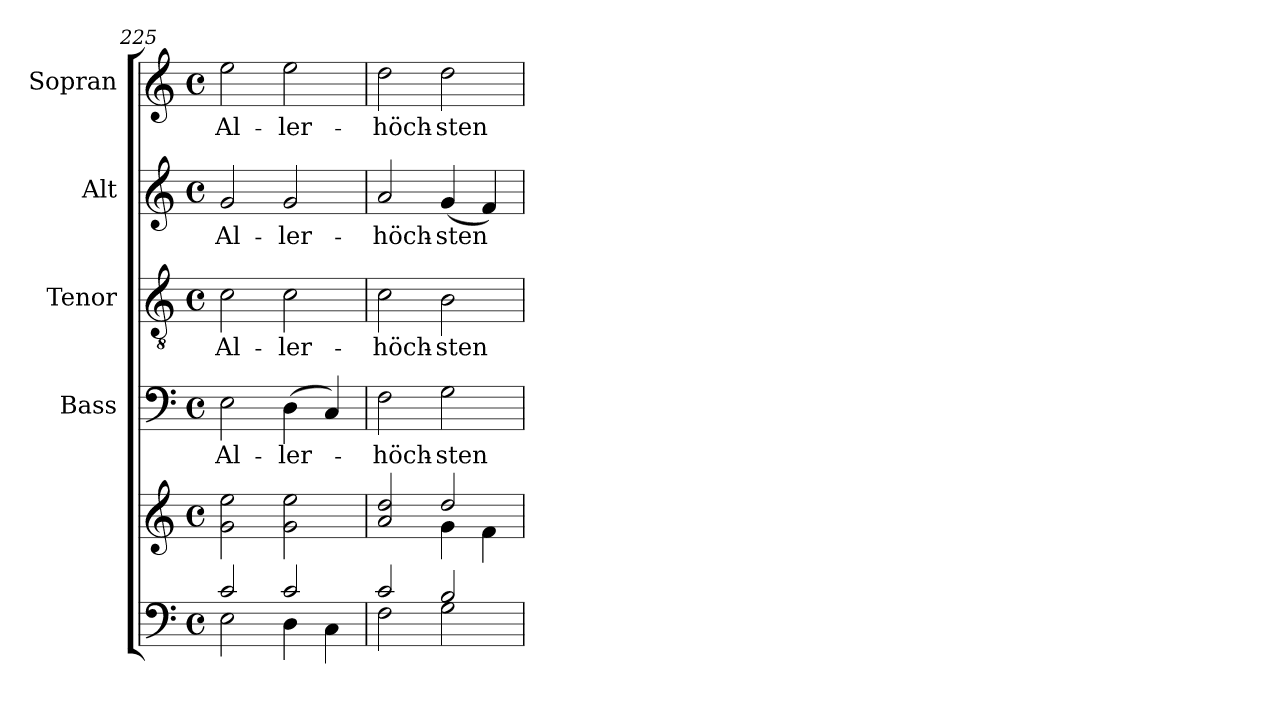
**kern	**kern	**kern	**text	**kern	**text	**kern	**text	**kern	**text
*part5	*part5	*part4	*part4	*part3	*part3	*part2	*part2	*part1	*part1
*staff6	*staff5	*staff4	*staff4	*staff3	*staff3	*staff2	*staff2	*staff1	*staff1
*	*	*I"Bass	*	*I"Tenor	*	*I"Alt	*	*I"Sopran	*
*	*	*I'B.	*	*I'T.	*	*I'A.	*	*I'S.	*
*clefF4	*clefG2	*clefF4	*	*clefGv2	*	*clefG2	*	*clefG2	*
*k[]	*k[]	*k[]	*	*k[]	*	*k[]	*	*k[]	*
*C:	*C:	*C:	*	*C:	*	*C:	*	*C:	*
*M4/4	*M4/4	*M4/4	*	*M4/4	*	*M4/4	*	*M4/4	*
*met(c)	*met(c)	*met(c)	*	*met(c)	*	*met(c)	*	*met(c)	*
=225	=225	=225	=225	=225	=225	=225	=225	=225	=225
*^	*	*	*	*	*	*	*	*	*
!	!	!	!	!LO:LY:b	!	!LO:LY:b	!	!LO:LY:b	!	!LO:LY:b
2c/	2E\	2g\ 2ee\	2E\	Al-	2c\	Al-	2g/	Al-	2ee\	Al-
!	!	!	!	!LO:LY:b	!	!LO:LY:b	!	!LO:LY:b	!	!LO:LY:b
2c/	4D\	2g\ 2ee\	(>4D\	-ler-	2c\	-ler-	2g/	-ler-	2ee\	-ler-
.	4C\	.	4C/)	.	.	.	.	.	.	.
=226	=226	=226	=226	=226	=226	=226	=226	=226	=226	=226
*	*	*^	*	*	*	*	*	*	*	*
!	!	!	!	!	!LO:LY:b	!	!LO:LY:b	!	!LO:LY:b	!	!LO:LY:b
2c/	2F\	2a/ 2dd/	2ryy	2F\	-höch-	2c\	-höch-	2a/	-höch-	2dd\	-höch-
!	!	!	!	!	!LO:LY:b	!	!LO:LY:b	!	!LO:LY:b	!	!LO:LY:b
2B/	2G\	2dd/	4g\	2G\	-sten	2B\	-sten	(<4g/	-sten	2dd\	-sten
.	.	.	4f\	.	.	.	.	4f/)	.	.	.
*v	*v	*	*	*	*	*	*	*	*	*	*
*	*v	*v	*	*	*	*	*	*	*	*
=	=	=	=	=	=	=	=	=	=
*-	*-	*-	*-	*-	*-	*-	*-	*-	*-
